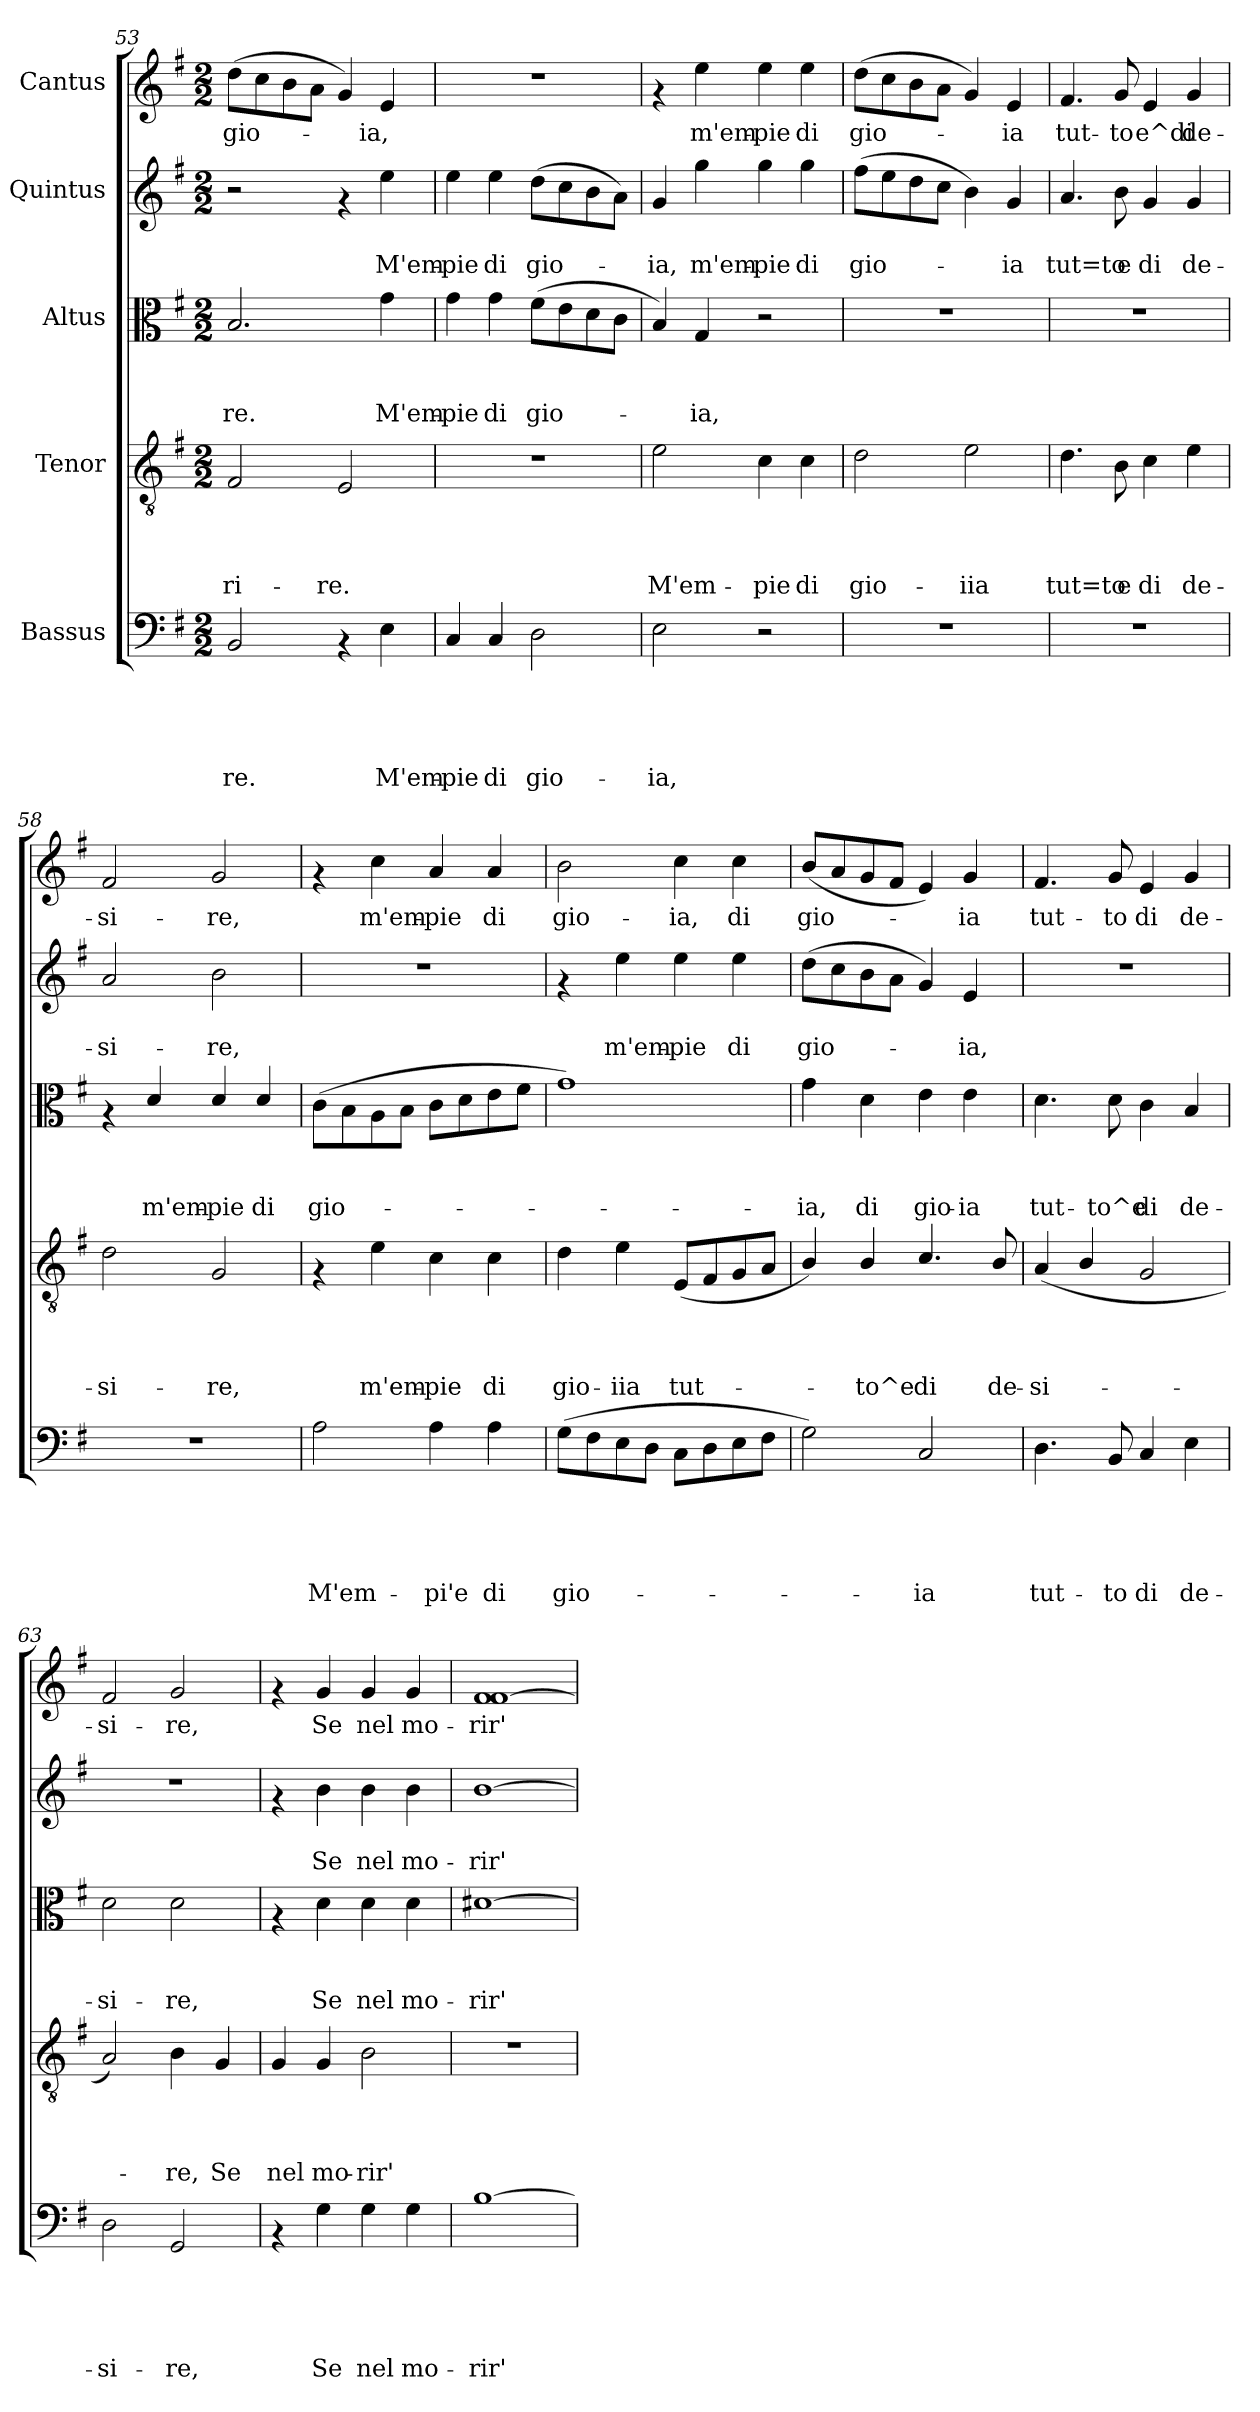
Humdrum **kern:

**kern	**text	**text	**text	**text	**text	**kern	**text	**text	**text	**text	**kern	**text	**text	**text	**kern	**text	**text	**kern	**text
*part5	*part5	*part5	*part5	*part5	*part5	*part4	*part4	*part4	*part4	*part4	*part3	*part3	*part3	*part3	*part2	*part2	*part2	*part1	*part1
*staff5	*staff5	*staff5	*staff5	*staff5	*staff5	*staff4	*staff4	*staff4	*staff4	*staff4	*staff3	*staff3	*staff3	*staff3	*staff2	*staff2	*staff2	*staff1	*staff1
*I"Bassus	*	*	*	*	*	*I"Tenor	*	*	*	*	*I"Altus	*	*	*	*I"Quintus	*	*	*I"Cantus	*
*clefF4	*	*	*	*	*	*clefGv2	*	*	*	*	*clefC3	*	*	*	*clefG2	*	*	*clefG2	*
*k[f#]	*	*	*	*	*	*k[f#]	*	*	*	*	*k[f#]	*	*	*	*k[f#]	*	*	*k[f#]	*
*G:	*	*	*	*	*	*G:	*	*	*	*	*G:	*	*	*	*G:	*	*	*G:	*
*M2/2	*	*	*	*	*	*M2/2	*	*	*	*	*M2/2	*	*	*	*M2/2	*	*	*M2/2	*
=53	=53	=53	=53	=53	=53	=53	=53	=53	=53	=53	=53	=53	=53	=53	=53	=53	=53	=53	=53
!	!	!	!	!	!LO:LY:b	!	!	!	!	!LO:LY:b	!	!	!	!LO:LY:b	!	!	!	!	!LO:LY:b
2BB/	.	.	.	.	-re.	2F#/	.	.	.	-ri-	2.B/	.	.	-re.	2r	.	.	(>8dd\L	gio-
.	.	.	.	.	.	.	.	.	.	.	.	.	.	.	.	.	.	8cc\	.
.	.	.	.	.	.	.	.	.	.	.	.	.	.	.	.	.	.	8b\	.
.	.	.	.	.	.	.	.	.	.	.	.	.	.	.	.	.	.	8a\J	.
!	!	!	!	!	!	!	!	!	!	!LO:LY:b	!	!	!	!	!	!	!	!	!
4rAA	.	.	.	.	.	2E/	.	.	.	-re.	.	.	.	.	4rf	.	.	4g/)	.
!	!	!	!	!	!LO:LY:b	!	!	!	!	!	!	!	!	!LO:LY:b	!	!	!LO:LY:b	!	!LO:LY:b
4E\	.	.	.	.	M'em-	.	.	.	.	.	4g\	.	.	M'em-	4ee\	.	M'em-	4e/	-ia,
!!LO:LB:g=z
=54	=54	=54	=54	=54	=54	=54	=54	=54	=54	=54	=54	=54	=54	=54	=54	=54	=54	=54	=54
!	!	!	!	!	!LO:LY:b	!	!	!	!	!	!	!	!	!LO:LY:b	!	!	!LO:LY:b	!	!
4C/	.	.	.	.	-pie	1r	.	.	.	.	4g\	.	.	-pie	4ee\	.	-pie	1r	.
!	!	!	!	!	!LO:LY:b	!	!	!	!	!	!	!	!	!LO:LY:b	!	!	!LO:LY:b	!	!
4C/	.	.	.	.	di	.	.	.	.	.	4g\	.	.	di	4ee\	.	di	.	.
!	!	!	!	!	!LO:LY:b	!	!	!	!	!	!	!	!	!LO:LY:b	!	!	!LO:LY:b	!	!
2D\	.	.	.	.	gio-	.	.	.	.	.	(>8f#\L	.	.	gio-	(>8dd\L	.	gio-	.	.
.	.	.	.	.	.	.	.	.	.	.	8e\	.	.	.	8cc\	.	.	.	.
.	.	.	.	.	.	.	.	.	.	.	8d\	.	.	.	8b\	.	.	.	.
.	.	.	.	.	.	.	.	.	.	.	8c\J	.	.	.	8a\J)	.	.	.	.
=55	=55	=55	=55	=55	=55	=55	=55	=55	=55	=55	=55	=55	=55	=55	=55	=55	=55	=55	=55
!	!	!	!	!	!LO:LY:b	!	!	!	!	!LO:LY:b	!	!	!	!	!	!	!LO:LY:b	!	!
2E\	.	.	.	.	-ia,	2e\	.	.	.	M'em-	4B/)	.	.	.	4g/	.	-ia,	4rf	.
!	!	!	!	!	!	!	!	!	!	!	!	!	!	!LO:LY:b	!	!	!LO:LY:b	!	!LO:LY:b
.	.	.	.	.	.	.	.	.	.	.	4G/	.	.	-ia,	4gg\	.	m'em-	4ee\	m'em-
!	!	!	!	!	!	!	!	!	!	!LO:LY:b	!	!	!	!	!	!	!LO:LY:b	!	!LO:LY:b
2r	.	.	.	.	.	4c\	.	.	.	-pie	2r	.	.	.	4gg\	.	-pie	4ee\	-pie
!	!	!	!	!	!	!	!	!	!	!LO:LY:b	!	!	!	!	!	!	!LO:LY:b	!	!LO:LY:b
.	.	.	.	.	.	4c\	.	.	.	di	.	.	.	.	4gg\	.	di	4ee\	di
=56	=56	=56	=56	=56	=56	=56	=56	=56	=56	=56	=56	=56	=56	=56	=56	=56	=56	=56	=56
!	!	!	!	!	!	!	!	!	!	!LO:LY:b	!	!	!	!	!	!	!LO:LY:b	!	!LO:LY:b
1r	.	.	.	.	.	2d\	.	.	.	gio-	1r	.	.	.	(>8ff#\L	.	gio-	(>8dd\L	gio-
.	.	.	.	.	.	.	.	.	.	.	.	.	.	.	8ee\	.	.	8cc\	.
.	.	.	.	.	.	.	.	.	.	.	.	.	.	.	8dd\	.	.	8b\	.
.	.	.	.	.	.	.	.	.	.	.	.	.	.	.	8cc\J	.	.	8a\J	.
!	!	!	!	!	!	!	!	!	!	!LO:LY:b	!	!	!	!	!	!	!	!	!
.	.	.	.	.	.	2e\	.	.	.	-iia	.	.	.	.	4b\)	.	.	4g/)	.
!	!	!	!	!	!	!	!	!	!	!	!	!	!	!	!	!	!LO:LY:b	!	!LO:LY:b
.	.	.	.	.	.	.	.	.	.	.	.	.	.	.	4g/	.	-ia	4e/	-ia
=57	=57	=57	=57	=57	=57	=57	=57	=57	=57	=57	=57	=57	=57	=57	=57	=57	=57	=57	=57
!	!	!	!	!	!	!	!	!	!	!LO:LY:b	!	!	!	!	!	!	!LO:LY:b	!	!LO:LY:b
1r	.	.	.	.	.	4.d\	.	.	.	tut=to	1r	.	.	.	4.a/	.	tut=to	4.f#/	tut-
!	!	!	!	!	!	!	!	!	!	!LO:LY:b	!	!	!	!	!	!	!LO:LY:b	!	!LO:LY:b
.	.	.	.	.	.	8B\	.	.	.	e	.	.	.	.	8b\	.	e	8g/	-to
!	!	!	!	!	!	!	!	!	!	!LO:LY:b	!	!	!	!	!	!	!LO:LY:b	!	!LO:LY:b
.	.	.	.	.	.	4c\	.	.	.	di	.	.	.	.	4g/	.	di	4e/	e^di
!	!	!	!	!	!	!	!	!	!	!LO:LY:b	!	!	!	!	!	!	!LO:LY:b	!	!LO:LY:b
.	.	.	.	.	.	4e\	.	.	.	de-	.	.	.	.	4g/	.	de-	4g/	de-
=58	=58	=58	=58	=58	=58	=58	=58	=58	=58	=58	=58	=58	=58	=58	=58	=58	=58	=58	=58
!	!	!	!	!	!	!	!	!	!	!LO:LY:b	!	!	!	!	!	!	!LO:LY:b	!	!LO:LY:b
1r	.	.	.	.	.	2d\	.	.	.	-si-	4rG	.	.	.	2a/	.	-si-	2f#/	-si-
!	!	!	!	!	!	!	!	!	!	!	!	!	!	!LO:LY:b	!	!	!	!	!
.	.	.	.	.	.	.	.	.	.	.	4d/	.	.	m'em-	.	.	.	.	.
!	!	!	!	!	!	!	!	!	!	!LO:LY:b	!	!	!	!LO:LY:b	!	!	!LO:LY:b	!	!LO:LY:b
.	.	.	.	.	.	2G/	.	.	.	-re,	4d/	.	.	-pie	2b\	.	-re,	2g/	-re,
!	!	!	!	!	!	!	!	!	!	!	!	!	!	!LO:LY:b	!	!	!	!	!
.	.	.	.	.	.	.	.	.	.	.	4d/	.	.	di	.	.	.	.	.
!!LO:PB:g=z
=59	=59	=59	=59	=59	=59	=59	=59	=59	=59	=59	=59	=59	=59	=59	=59	=59	=59	=59	=59
!	!	!	!	!	!LO:LY:b	!	!	!	!	!	!	!	!	!LO:LY:b	!	!	!	!	!
2A\	.	.	.	.	M'em-	4rF	.	.	.	.	(>8c\L	.	.	gio-	1r	.	.	4rf	.
.	.	.	.	.	.	.	.	.	.	.	8B\	.	.	.	.	.	.	.	.
!	!	!	!	!	!	!	!	!	!	!LO:LY:b	!	!	!	!	!	!	!	!	!LO:LY:b
.	.	.	.	.	.	4e\	.	.	.	m'em-	8A\	.	.	.	.	.	.	4cc\	m'em-
.	.	.	.	.	.	.	.	.	.	.	8B\J	.	.	.	.	.	.	.	.
!	!	!	!	!	!LO:LY:b	!	!	!	!	!LO:LY:b	!	!	!	!	!	!	!	!	!LO:LY:b
4A\	.	.	.	.	-pi'e	4c\	.	.	.	-pie	8c\L	.	.	.	.	.	.	4a/	-pie
.	.	.	.	.	.	.	.	.	.	.	8d\	.	.	.	.	.	.	.	.
!	!	!	!	!	!LO:LY:b	!	!	!	!	!LO:LY:b	!	!	!	!	!	!	!	!	!LO:LY:b
4A\	.	.	.	.	di	4c\	.	.	.	di	8e\	.	.	.	.	.	.	4a/	di
.	.	.	.	.	.	.	.	.	.	.	8f#\J	.	.	.	.	.	.	.	.
=60	=60	=60	=60	=60	=60	=60	=60	=60	=60	=60	=60	=60	=60	=60	=60	=60	=60	=60	=60
!	!	!	!	!	!LO:LY:b	!	!	!	!	!LO:LY:b	!	!	!	!	!	!	!	!	!LO:LY:b
(>8G\L	.	.	.	.	gio-	4d\	.	.	.	gio-	1g)	.	.	.	4rf	.	.	2b\	gio-
8F#\	.	.	.	.	.	.	.	.	.	.	.	.	.	.	.	.	.	.	.
!	!	!	!	!	!	!	!	!	!	!LO:LY:b	!	!	!	!	!	!	!LO:LY:b	!	!
8E\	.	.	.	.	.	4e\	.	.	.	-iia	.	.	.	.	4ee\	.	m'em-	.	.
8D\J	.	.	.	.	.	.	.	.	.	.	.	.	.	.	.	.	.	.	.
!	!	!	!	!	!	!	!	!	!	!LO:LY:b	!	!	!	!	!	!	!LO:LY:b	!	!LO:LY:b
8C\L	.	.	.	.	.	(<8E/L	.	.	.	tut-	.	.	.	.	4ee\	.	-pie	4cc\	-ia,
8D\	.	.	.	.	.	8F#/	.	.	.	.	.	.	.	.	.	.	.	.	.
!	!	!	!	!	!	!	!	!	!	!	!	!	!	!	!	!	!LO:LY:b	!	!LO:LY:b
8E\	.	.	.	.	.	8G/	.	.	.	.	.	.	.	.	4ee\	.	di	4cc\	di
8F#\J	.	.	.	.	.	8A/J	.	.	.	.	.	.	.	.	.	.	.	.	.
=61	=61	=61	=61	=61	=61	=61	=61	=61	=61	=61	=61	=61	=61	=61	=61	=61	=61	=61	=61
!	!	!	!	!	!	!	!	!	!	!	!	!	!	!LO:LY:b	!	!	!LO:LY:b	!	!LO:LY:b
2G\)	.	.	.	.	.	4B/)	.	.	.	.	4g\	.	.	-ia,	(>8dd\L	.	gio-	(<8b/L	gio-
.	.	.	.	.	.	.	.	.	.	.	.	.	.	.	8cc\	.	.	8a/	.
!	!	!	!	!	!	!	!	!	!	!LO:LY:b	!	!	!	!LO:LY:b	!	!	!	!	!
.	.	.	.	.	.	4B/	.	.	.	-to^e	4d\	.	.	di	8b\	.	.	8g/	.
.	.	.	.	.	.	.	.	.	.	.	.	.	.	.	8a\J	.	.	8f#/J	.
!	!	!	!	!	!LO:LY:b	!	!	!	!	!LO:LY:b	!	!	!	!LO:LY:b	!	!	!	!	!
2C/	.	.	.	.	-ia	4.c/	.	.	.	di	4e\	.	.	gio-	4g/)	.	.	4e/)	.
!	!	!	!	!	!	!	!	!	!	!	!	!	!	!LO:LY:b	!	!	!LO:LY:b	!	!LO:LY:b
.	.	.	.	.	.	.	.	.	.	.	4e\	.	.	-ia	4e/	.	-ia,	4g/	-ia
!	!	!	!	!	!	!	!	!	!	!LO:LY:b	!	!	!	!	!	!	!	!	!
.	.	.	.	.	.	8B/	.	.	.	de-	.	.	.	.	.	.	.	.	.
=62	=62	=62	=62	=62	=62	=62	=62	=62	=62	=62	=62	=62	=62	=62	=62	=62	=62	=62	=62
!	!	!	!	!	!LO:LY:b	!	!	!	!	!LO:LY:b	!	!	!	!LO:LY:b	!	!	!	!	!LO:LY:b
4.D\	.	.	.	.	tut-	(<4A/	.	.	.	-si-	4.d\	.	.	tut-	1r	.	.	4.f#/	tut-
.	.	.	.	.	.	4B/	.	.	.	.	.	.	.	.	.	.	.	.	.
!	!	!	!	!	!LO:LY:b	!	!	!	!	!	!	!	!	!LO:LY:b	!	!	!	!	!LO:LY:b
8BB/	.	.	.	.	-to	.	.	.	.	.	8d\	.	.	-to^e	.	.	.	8g/	-to
!	!	!	!	!	!LO:LY:b	!	!	!	!	!	!	!	!	!LO:LY:b	!	!	!	!	!LO:LY:b
4C/	.	.	.	.	di	2G/	.	.	.	.	4c\	.	.	di	.	.	.	4e/	di
!	!	!	!	!	!LO:LY:b	!	!	!	!	!	!	!	!	!LO:LY:b	!	!	!	!	!LO:LY:b
4E\	.	.	.	.	de-	.	.	.	.	.	4B/	.	.	de-	.	.	.	4g/	de-
=63	=63	=63	=63	=63	=63	=63	=63	=63	=63	=63	=63	=63	=63	=63	=63	=63	=63	=63	=63
!	!	!	!	!	!LO:LY:b	!	!	!	!	!	!	!	!	!LO:LY:b	!	!	!	!	!LO:LY:b
2D\	.	.	.	.	-si-	2A/)	.	.	.	.	2d\	.	.	-si-	1r	.	.	2f#/	-si-
!	!	!	!	!	!LO:LY:b	!	!	!	!	!LO:LY:b	!	!	!	!LO:LY:b	!	!	!	!	!LO:LY:b
2GG/	.	.	.	.	-re,	4B\	.	.	.	-re,	2d\	.	.	-re,	.	.	.	2g/	-re,
!	!	!	!	!	!	!	!	!	!	!LO:LY:b	!	!	!	!	!	!	!	!	!
.	.	.	.	.	.	4G/	.	.	.	Se	.	.	.	.	.	.	.	.	.
!!LO:PB:g=z
=64	=64	=64	=64	=64	=64	=64	=64	=64	=64	=64	=64	=64	=64	=64	=64	=64	=64	=64	=64
!	!	!	!	!	!	!	!	!	!	!LO:LY:b	!	!	!	!	!	!	!	!	!
4rAA	.	.	.	.	.	4G/	.	.	.	nel	4rG	.	.	.	4rf	.	.	4rf	.
!	!	!	!	!	!LO:LY:b	!	!	!	!	!LO:LY:b	!	!	!	!LO:LY:b	!	!	!LO:LY:b	!	!LO:LY:b
4G\	.	.	.	.	Se	4G/	.	.	.	mo-	4d\	.	.	Se	4b\	.	Se	4g/	Se
!	!	!	!	!	!LO:LY:b	!	!	!	!	!LO:LY:b	!	!	!	!LO:LY:b	!	!	!LO:LY:b	!	!LO:LY:b
4G\	.	.	.	.	nel	2B\	.	.	.	-rir'	4d\	.	.	nel	4b\	.	nel	4g/	nel
!	!	!	!	!	!LO:LY:b	!	!	!	!	!	!	!	!	!LO:LY:b	!	!	!LO:LY:b	!	!LO:LY:b
4G\	.	.	.	.	mo-	.	.	.	.	.	4d\	.	.	mo-	4b\	.	mo-	4g/	mo-
=65	=65	=65	=65	=65	=65	=65	=65	=65	=65	=65	=65	=65	=65	=65	=65	=65	=65	=65	=65
!	!	!	!	!	!LO:LY:b	!	!	!	!	!	!	!	!	!LO:LY:b	!	!	!LO:LY:b	!	!LO:LY:b
[>1B	.	.	.	.	-rir'	1r	.	.	.	.	[>1d#X	.	.	-rir'	[>1b	.	-rir'	1f# [<1f#	-rir'
=	=	=	=	=	=	=	=	=	=	=	=	=	=	=	=	=	=	=	=
*-	*-	*-	*-	*-	*-	*-	*-	*-	*-	*-	*-	*-	*-	*-	*-	*-	*-	*-	*-
